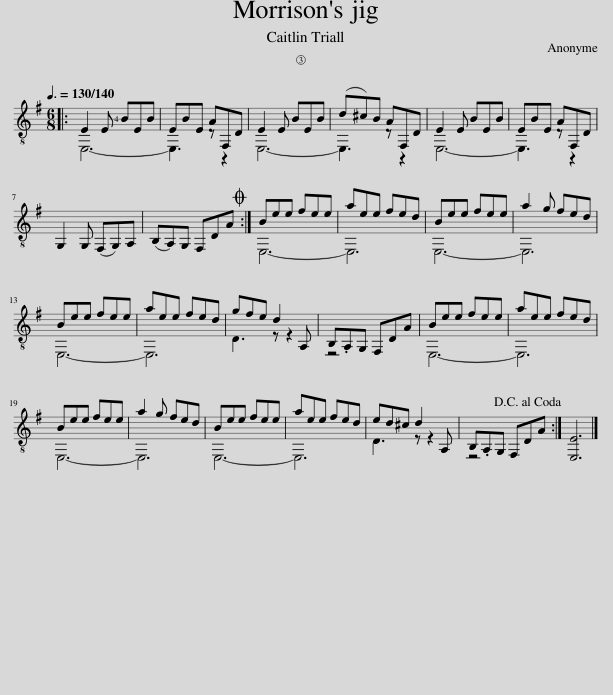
X:1
%%score ( 1 2 )
L:1/8
Q:3/8=130
M:6/8
I:linebreak $
K:G
V:1 treble-8
V:2 treble-8
V:1
|: E2 E !4!BEB | EBE AF,D | E2 E BEB | (d^c)B AF,D | E2 E BEB | %5
 EBE AF,D |$ G,2 G, (F,G,)A, |O (B,A,)G, F,DA :| Bee fee | aee fed | %10
 Bee fee | a2 g fed |$ Bee fee | aee fed | gfe d2 A, | %15
 B,A,G, F,DA | Bee fee | aee fed |$ Bee fee | a2 g fed | %20
 Bee fee | aee fed | ed^c d2 A, | B,A,G, F,DA!D.C.! :| [E,E]6 |] %25
V:2
|: E,6- | E,3 z z2 | E,6- | E,3 z z2 | E,6- | %5
 E,3 z z2 |$ x6 | x6 :| E,6- | E,6 | %10
 E,6- | E,6 |$ E,6- | E,6 | D3 z z2 | %15
 z6 | E,6- | E,6 |$ E,6- | E,6 | %20
 E,6- | E,6 | D3 z z2 | z6 :| x6 |] %25
